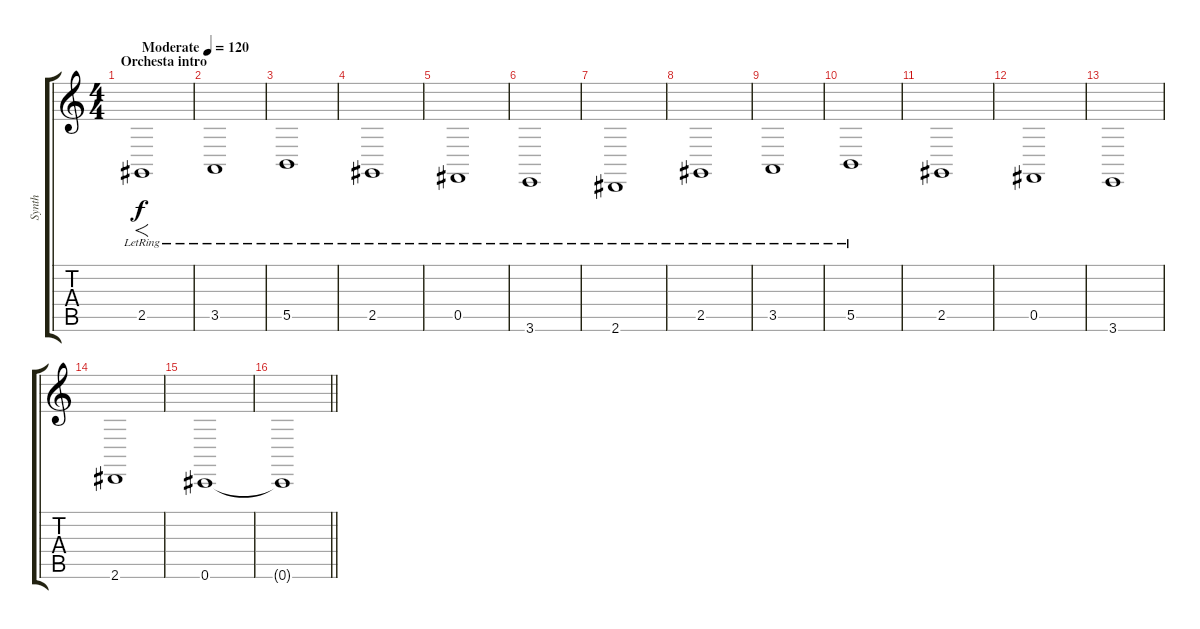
\track ("Synth" "Synth") {instrument stringensemble1}
\staff {score tabs}
\tuning (Db4 Ab3 E3 B2 Gb2 Db2) {hide}
\ts (4 4)
\section ("" "Orchesta intro")
\tempo (120 "Moderate")
\clef g2
\ks c
2.5{lr}.1{f dy f instrument stringensemble1} |
3.5{lr}.1 |
5.5{lr}.1 |
2.5{lr}.1 |
0.5{lr}.1 |
3.6{lr}.1 |
2.6{lr}.1 |
2.5{lr}.1 |
3.5{lr}.1 |
5.5{lr}.1 |
2.5.1 |
0.5.1 |
3.6.1 |
2.6.1 |
0.6.1 |
\barLineRight lightlight
0.6{t}.1
